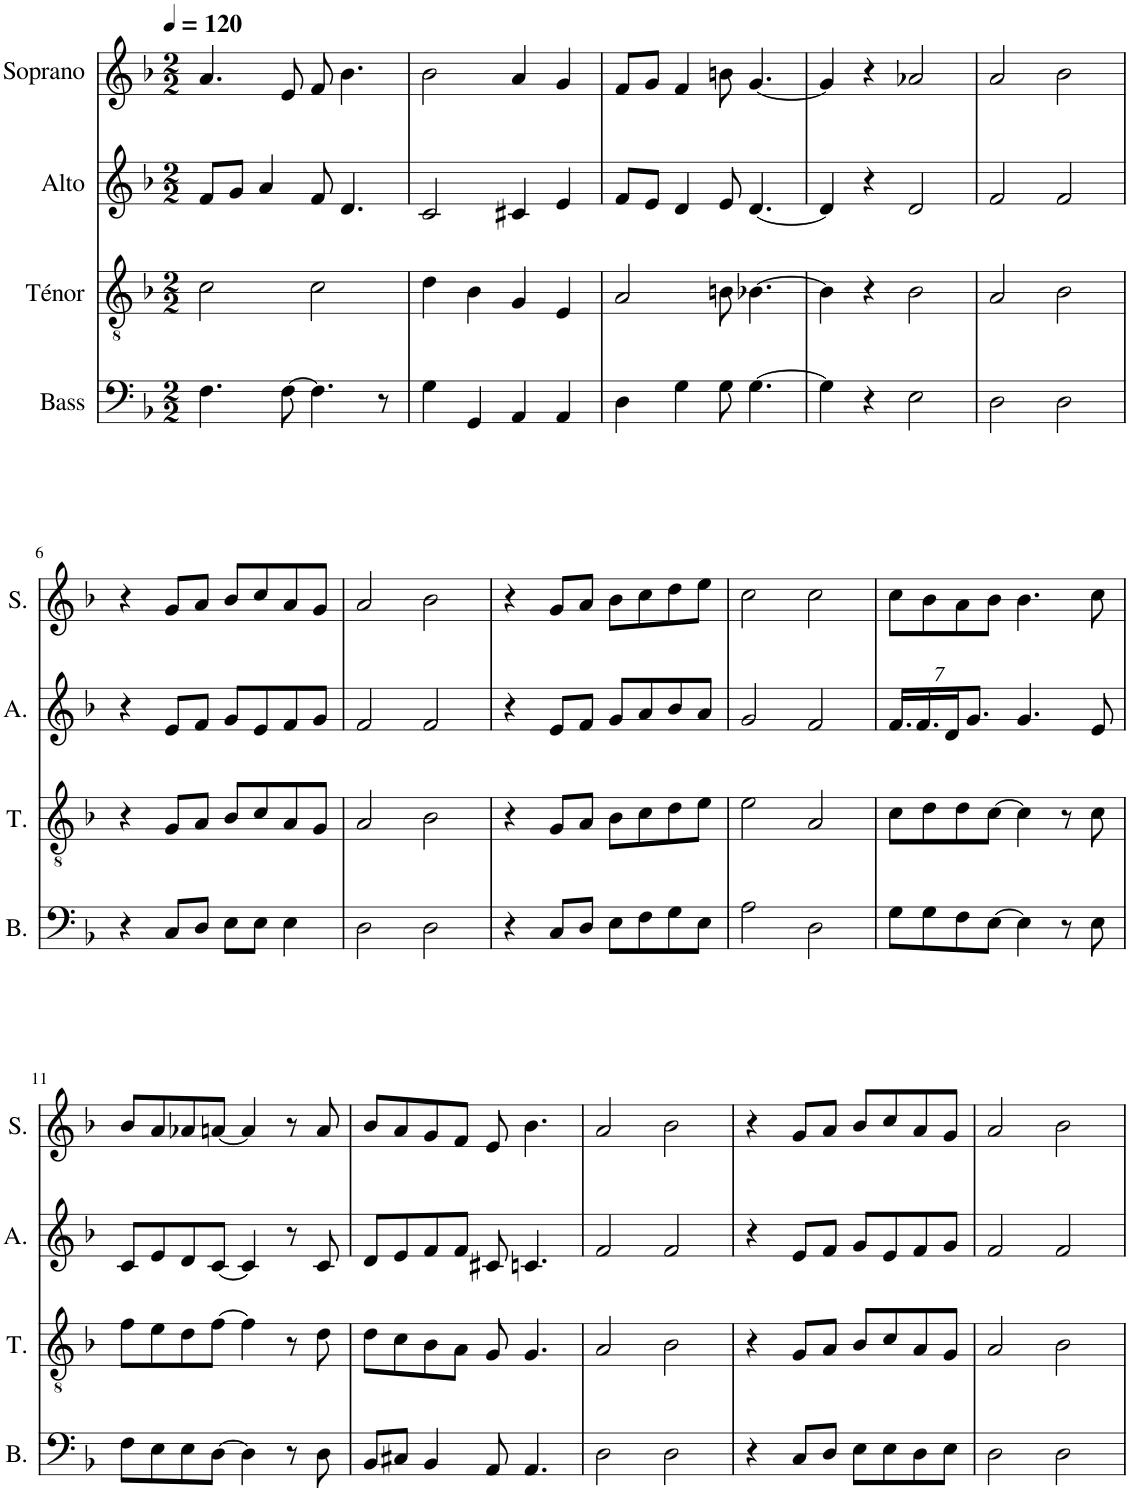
**kern	**kern	**kern	**kern
*part4	*part3	*part2	*part1
*staff4	*staff3	*staff2	*staff1
*I"Bass	*I"Ténor	*I"Alto	*I"Soprano
*I'B.	*I'T.	*I'A.	*I'S.
*clefF4	*clefGv2	*clefG2	*clefG2
*k[b-]	*k[b-]	*k[b-]	*k[b-]
*M2/2	*M2/2	*M2/2	*M2/2
*MM120	*MM120	*MM120	*MM120
=1	=1	=1	=1
4.F\	2c\	8f/L	4.a/
.	.	8g/J	.
.	.	4a/	.
[8F\	.	.	8e/
4.F\]	2c\	8f/	8f/
.	.	4.d/	4.b-\
8r	.	.	.
=2	=2	=2	=2
4G\	4d\	2c/	2b-\
4GG/	4B-\	.	.
4AA/	4G/	4c#X/	4a/
4AA/	4E/	4e/	4g/
=3	=3	=3	=3
4D\	2A/	8f/L	8f/L
.	.	8e/J	8g/J
4G\	.	4d/	4f/
8G\	8Bn\	8e/	8bn\
[4.G\	[4.B-X\	[4.d/	[4.g/
=4	=4	=4	=4
4G\]	4B-\]	4d/]	4g/]
4r	4r	4r	4r
2E\	2B-\	2d/	2a-X/
=5	=5	=5	=5
2D\	2A/	2f/	2a/
2D\	2B-\	2f/	2b-\
!!LO:LB:g=z
=6	=6	=6	=6
4r	4r	4r	4r
8C/L	8G/L	8e/L	8g/L
8D/J	8A/J	8f/J	8a/J
8E\L	8B-/L	8g/L	8b-/L
8E\J	8c/	8e/	8cc/
4E\	8A/	8f/	8a/
.	8G/J	8g/J	8g/J
=7	=7	=7	=7
2D\	2A/	2f/	2a/
2D\	2B-\	2f/	2b-\
=8	=8	=8	=8
4r	4r	4r	4r
8C/L	8G/L	8e/L	8g/L
8D/J	8A/J	8f/J	8a/J
8E\L	8B-\L	8g/L	8b-\L
8F\	8c\	8a/	8cc\
8G\	8d\	8b-/	8dd\
8E\J	8e\J	8a/J	8ee\J
=9	=9	=9	=9
2A\	2e\	2g/	2cc\
2D\	2A/	2f/	2cc\
=10	=10	=10	=10
*	*	*Xbrackettup	*
8G\L	8c\L	14.f/LL	8cc\L
.	.	14.f/	.
8G\	8d\	.	8b-\
.	.	14d/J	.
8F\	8d\	.	8a\
.	.	4480ryy	.
.	.	7.g/J	.
[8E\J	[8c\J	.	8b-\J
4E\]	4c\]	.	4.b-\
.	.	4.g/	.
8r	8r	.	.
8E\	8c\	.	8cc\
.	.	[4480%559e/	.
!!LO:LB:g=z
=11	=11	=11	=11
8F\L	8f\L	8c/L	8b-/L
8E\	8e\	4480e/]	8a/
.	.	8e/	.
8E\	8d\	.	8a-X/
.	.	8d/	.
[8D\J	[8f\J	.	[8an/J
.	.	[8c/J	.
4D\]	4f\]	.	4a/]
.	.	4c/]	.
8r	8r	.	8r
.	.	8r	.
8D\	8d\	.	8a/
.	.	8c/	.
4480ryy	4480ryy	.	4480ryy
=12	=12	=12	=12
8BB-/L	8d\L	8d/L	8b-/L
8C#X/J	8c\	8e/	8a/
4BB-/	8B-\	8f/	8g/
.	8A\J	8f/J	8f/J
8AA/	8G/	8c#X/	8e/
4.AA/	4.G/	4.cn/	4.b-\
=13	=13	=13	=13
2D\	2A/	2f/	2a/
2D\	2B-\	2f/	2b-\
=14	=14	=14	=14
4r	4r	4r	4r
8C/L	8G/L	8e/L	8g/L
8D/J	8A/J	8f/J	8a/J
8E\L	8B-/L	8g/L	8b-/L
8E\	8c/	8e/	8cc/
8D\	8A/	8f/	8a/
8E\J	8G/J	8g/J	8g/J
=15	=15	=15	=15
2D\	2A/	2f/	2a/
2D\	2B-\	2f/	2b-\
=	=	=	=
*-	*-	*-	*-
